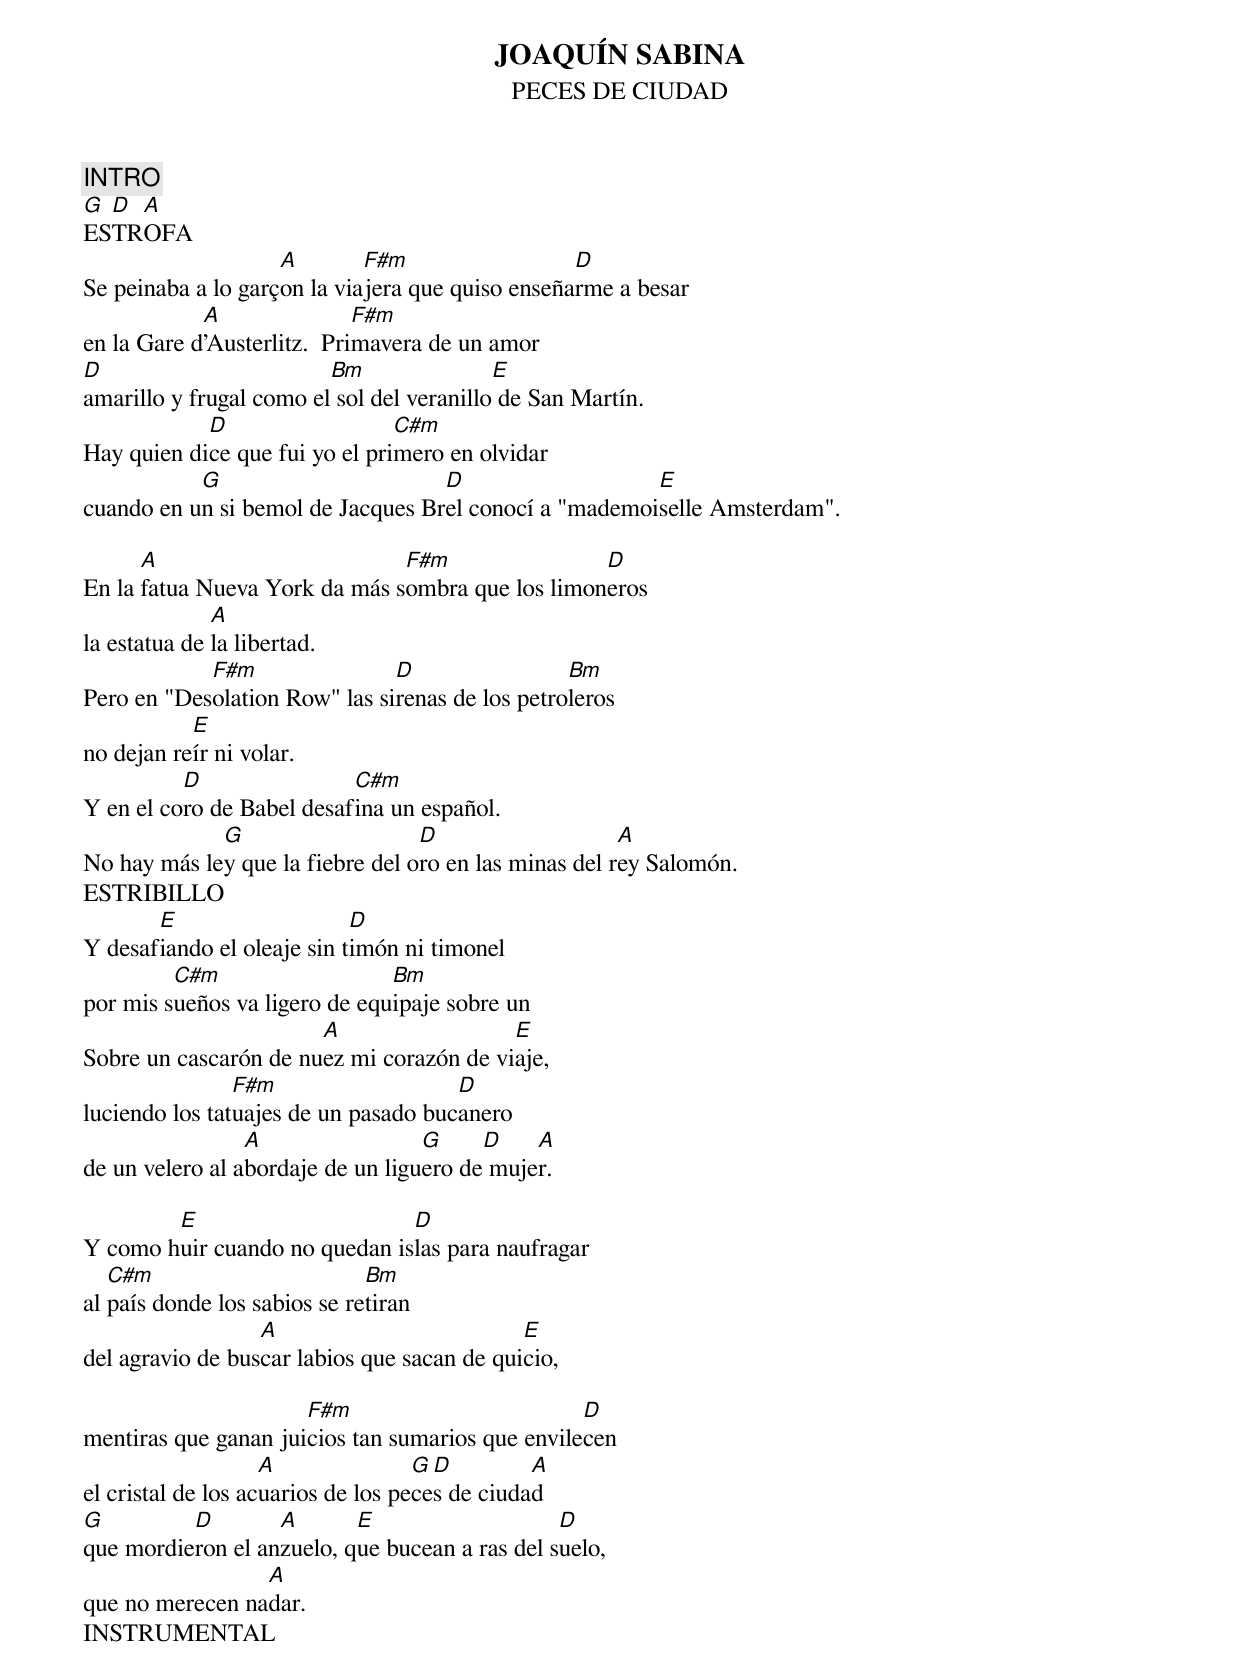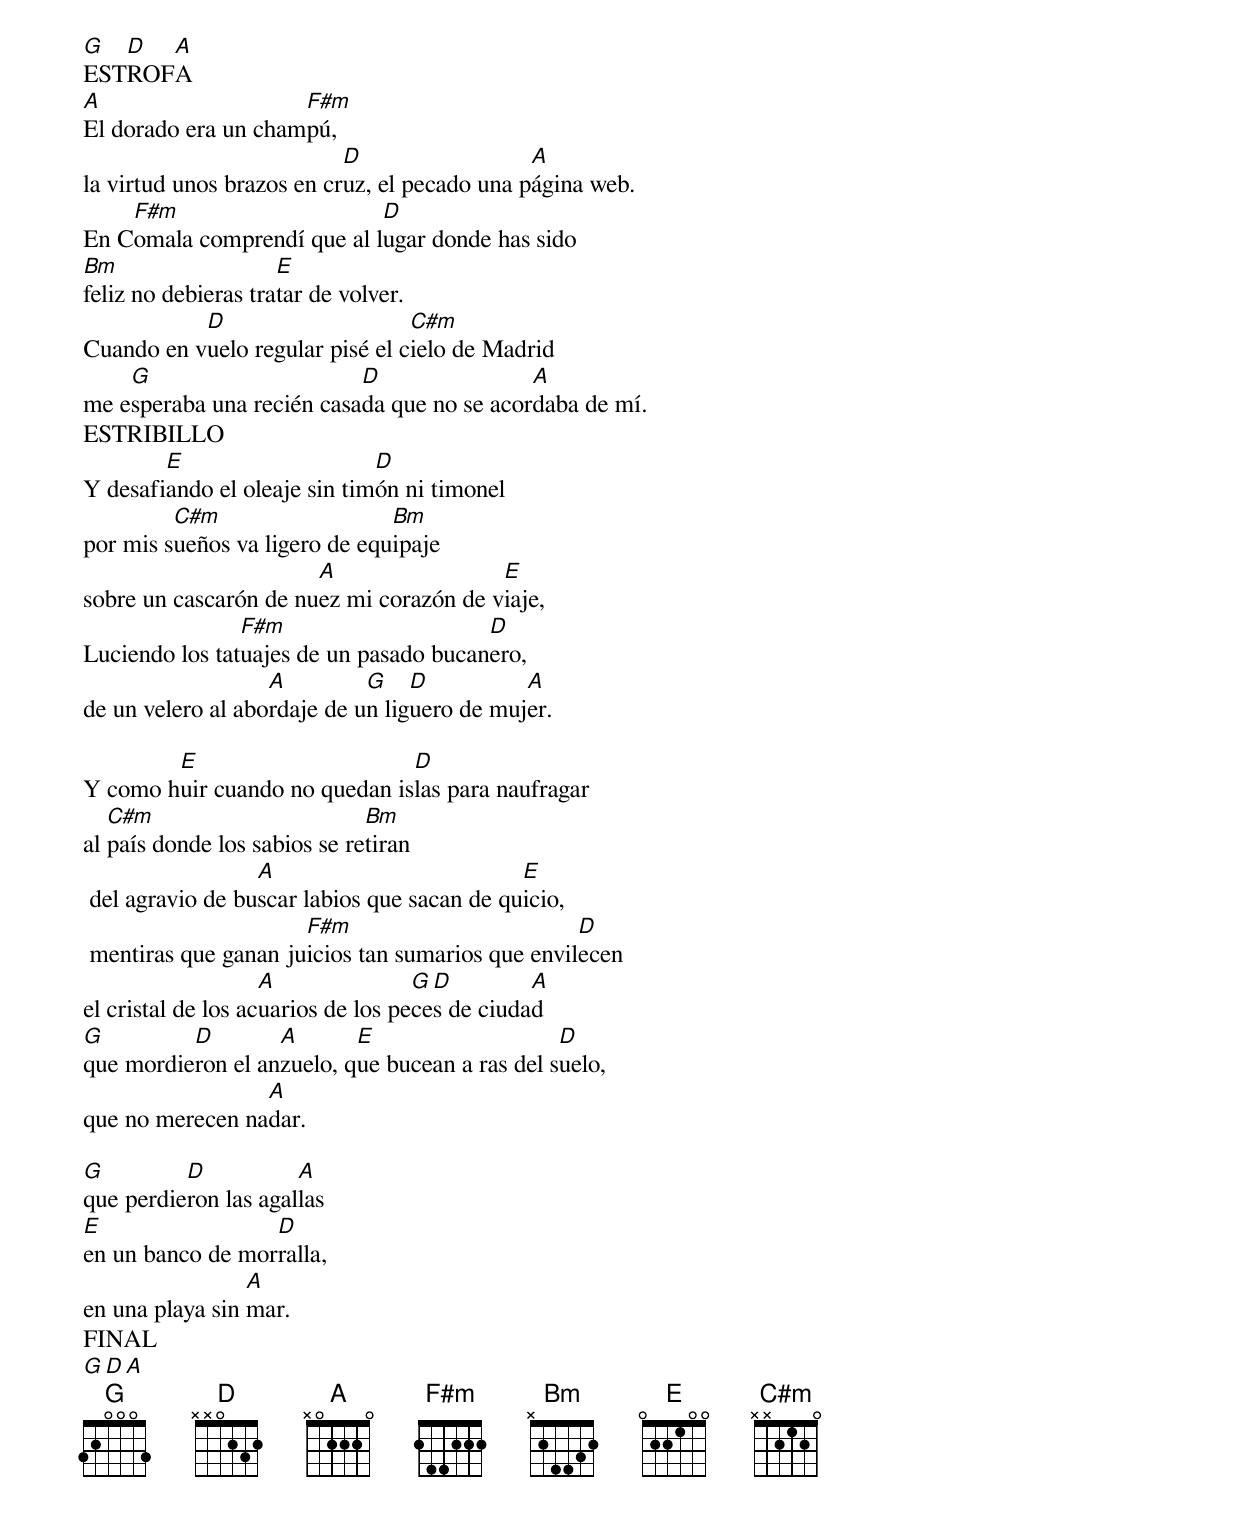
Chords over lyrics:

JOAQUÍN SABINA
PECES DE CIUDAD
INTRO
G D A
ESTROFA
                    A        F#m                  D
Se peinaba a lo garçon la viajera que quiso enseñarme a besar
            A                F#m
en la Gare d'Austerlitz.  Primavera de un amor
D                        Bm                E
amarillo y frugal como el sol del veranillo de San Martín.
            D                   C#m
Hay quien dice que fui yo el primero en olvidar
           G                       D                   E
cuando en un si bemol de Jacques Brel conocí a "mademoiselle Amsterdam".

      A                        F#m                D
En la fatua Nueva York da más sombra que los limoneros
              A
la estatua de la libertad.
            F#m                D                 Bm
Pero en "Desolation Row" las sirenas de los petroleros
           E
no dejan reír ni volar.
          D                C#m
Y en el coro de Babel desafina un español.
             G                    D                    A
No hay más ley que la fiebre del oro en las minas del rey Salomón.
ESTRIBILLO
       E                    D
Y desafiando el oleaje sin timón ni timonel
         C#m                   Bm
por mis sueños va ligero de equipaje sobre un
                       A                  E
Sobre un cascarón de nuez mi corazón de viaje,
                F#m                   D
luciendo los tatuajes de un pasado bucanero
                 A                 G     D    A
de un velero al abordaje de un liguero de mujer.

        E                      D
Y como huir cuando no quedan islas para naufragar
   C#m                        Bm
al país donde los sabios se retiran
                  A                          E
del agravio de buscar labios que sacan de quicio,

                      F#m                         D
mentiras que ganan juicios tan sumarios que envilecen
                    A               G D         A
el cristal de los acuarios de los peces de ciudad
G         D        A       E                    D
que mordieron el anzuelo, que bucean a ras del suelo,
                 A
que no merecen nadar.
INSTRUMENTAL
G  D  A
ESTROFA
A                    F#m
El dorado era un champú,
                           D                  A
la virtud unos brazos en cruz, el pecado una página web.
    F#m                     D
En Comala comprendí que al lugar donde has sido
Bm                   E
feliz no debieras tratar de volver.
           D                     C#m
Cuando en vuelo regular pisé el cielo de Madrid
    G                      D                A
me esperaba una recién casada que no se acordaba de mí.
ESTRIBILLO
        E                     D
Y desafiando el oleaje sin timón ni timonel
         C#m                   Bm
por mis sueños va ligero de equipaje
                       A                 E
sobre un cascarón de nuez mi corazón de viaje,
                F#m                     D
Luciendo los tatuajes de un pasado bucanero,
                   A         G    D          A
de un velero al abordaje de un liguero de mujer.

        E                      D
Y como huir cuando no quedan islas para naufragar
   C#m                        Bm
al país donde los sabios se retiran
                  A                          E
 del agravio de buscar labios que sacan de quicio,
                      F#m                         D
 mentiras que ganan juicios tan sumarios que envilecen
                    A               G D         A
el cristal de los acuarios de los peces de ciudad
G         D        A       E                    D
que mordieron el anzuelo, que bucean a ras del suelo,
                 A
que no merecen nadar.

G         D           A
que perdieron las agallas
E                 D
en un banco de morralla,
                 A
en una playa sin mar.
FINAL
G D A
